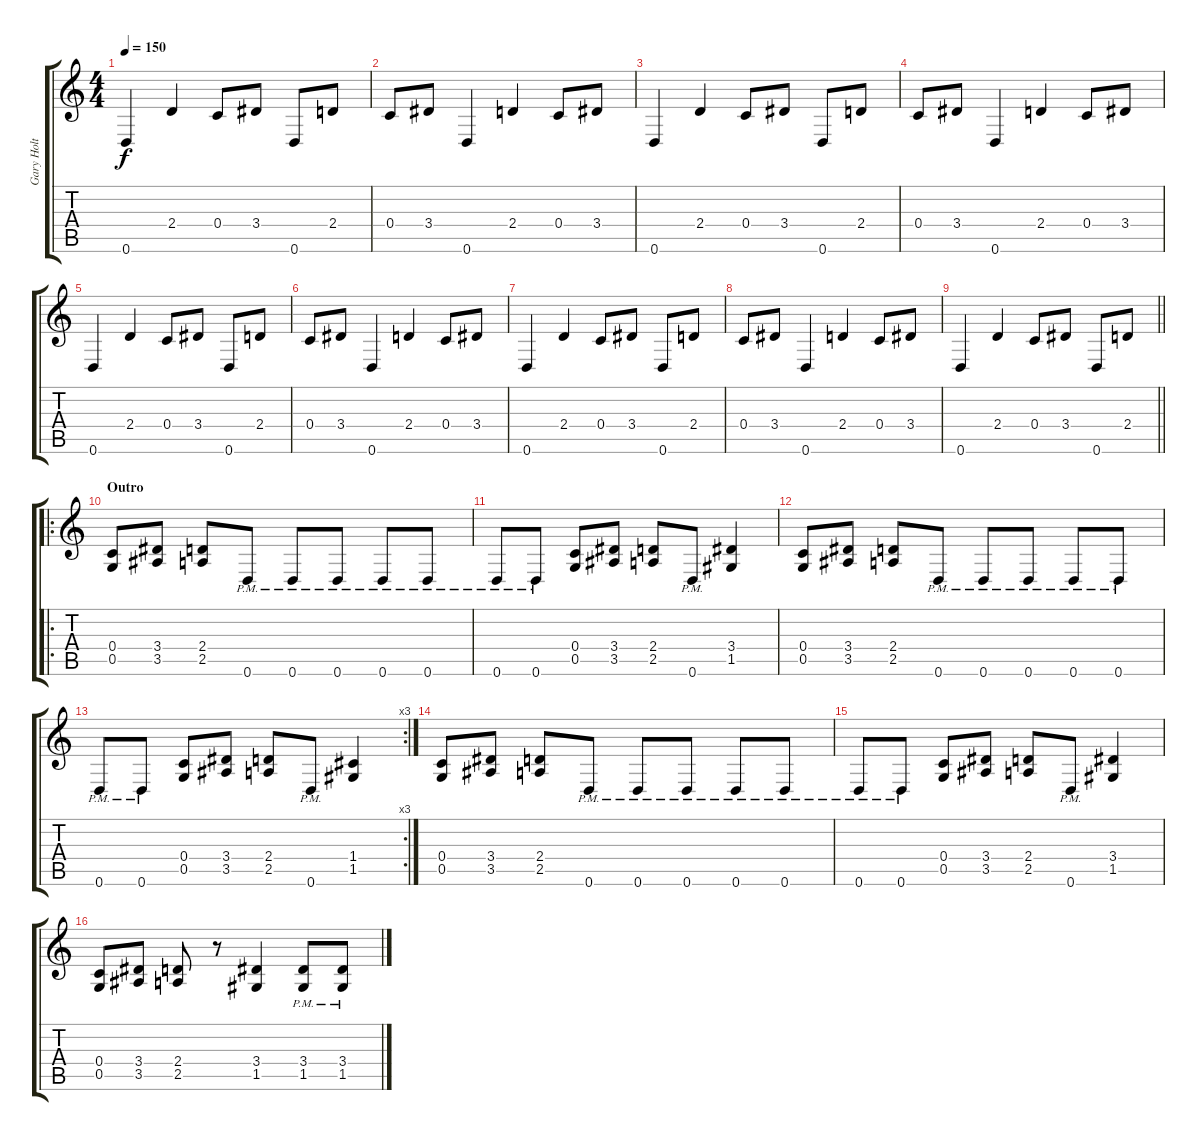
\track ("Gary Holt" "Gary Holt") {instrument distortionguitar}
\staff {score tabs}
\tuning (D4 A3 F3 C3 G2 D2) {hide}
\ts (4 4)
\tempo 150
\clef g2
\ks c
0.6.4{dy f} 2.4.4 0.4.8 3.4.8 0.6.8 2.4.8 |
0.4.8 3.4.8 0.6.4 2.4.4 0.4.8 3.4.8 |
0.6.4 2.4.4 0.4.8 3.4.8 0.6.8 2.4.8 |
0.4.8 3.4.8 0.6.4 2.4.4 0.4.8 3.4.8 |
0.6.4 2.4.4 0.4.8 3.4.8 0.6.8 2.4.8 |
0.4.8 3.4.8 0.6.4 2.4.4 0.4.8 3.4.8 |
0.6.4 2.4.4 0.4.8 3.4.8 0.6.8 2.4.8 |
0.4.8 3.4.8 0.6.4 2.4.4 0.4.8 3.4.8 |
\barLineRight lightlight
0.6.4 2.4.4 0.4.8 3.4.8 0.6.8 2.4.8 |
\ro
\section ("" "Outro")
(0.4 0.5).8 (3.4 3.5).8 (2.4 2.5).8 0.6{pm}.8 0.6{pm}.8 0.6{pm}.8 0.6{pm}.8 0.6{pm}.8 |
0.6{pm}.8 0.6{pm}.8 (0.4 0.5).8 (3.4 3.5).8 (2.4 2.5).8 0.6{pm}.8 (3.4 1.5).4 |
(0.4 0.5).8 (3.4 3.5).8 (2.4 2.5).8 0.6{pm}.8 0.6{pm}.8 0.6{pm}.8 0.6{pm}.8 0.6{pm}.8 |
\rc 3
0.6{pm}.8 0.6{pm}.8 (0.4 0.5).8 (3.4 3.5).8 (2.4 2.5).8 0.6{pm}.8 (1.4 1.5).4 |
(0.4 0.5).8 (3.4 3.5).8 (2.4 2.5).8 0.6{pm}.8 0.6{pm}.8 0.6{pm}.8 0.6{pm}.8 0.6{pm}.8 |
0.6{pm}.8 0.6{pm}.8 (0.4 0.5).8 (3.4 3.5).8 (2.4 2.5).8 0.6{pm}.8 (3.4 1.5).4 |
(0.4 0.5).8 (3.4 3.5).8 (2.4 2.5).8 r.8 (3.4 1.5).4 (3.4{pm} 1.5{pm}).8 (3.4{pm} 1.5{pm}).8
